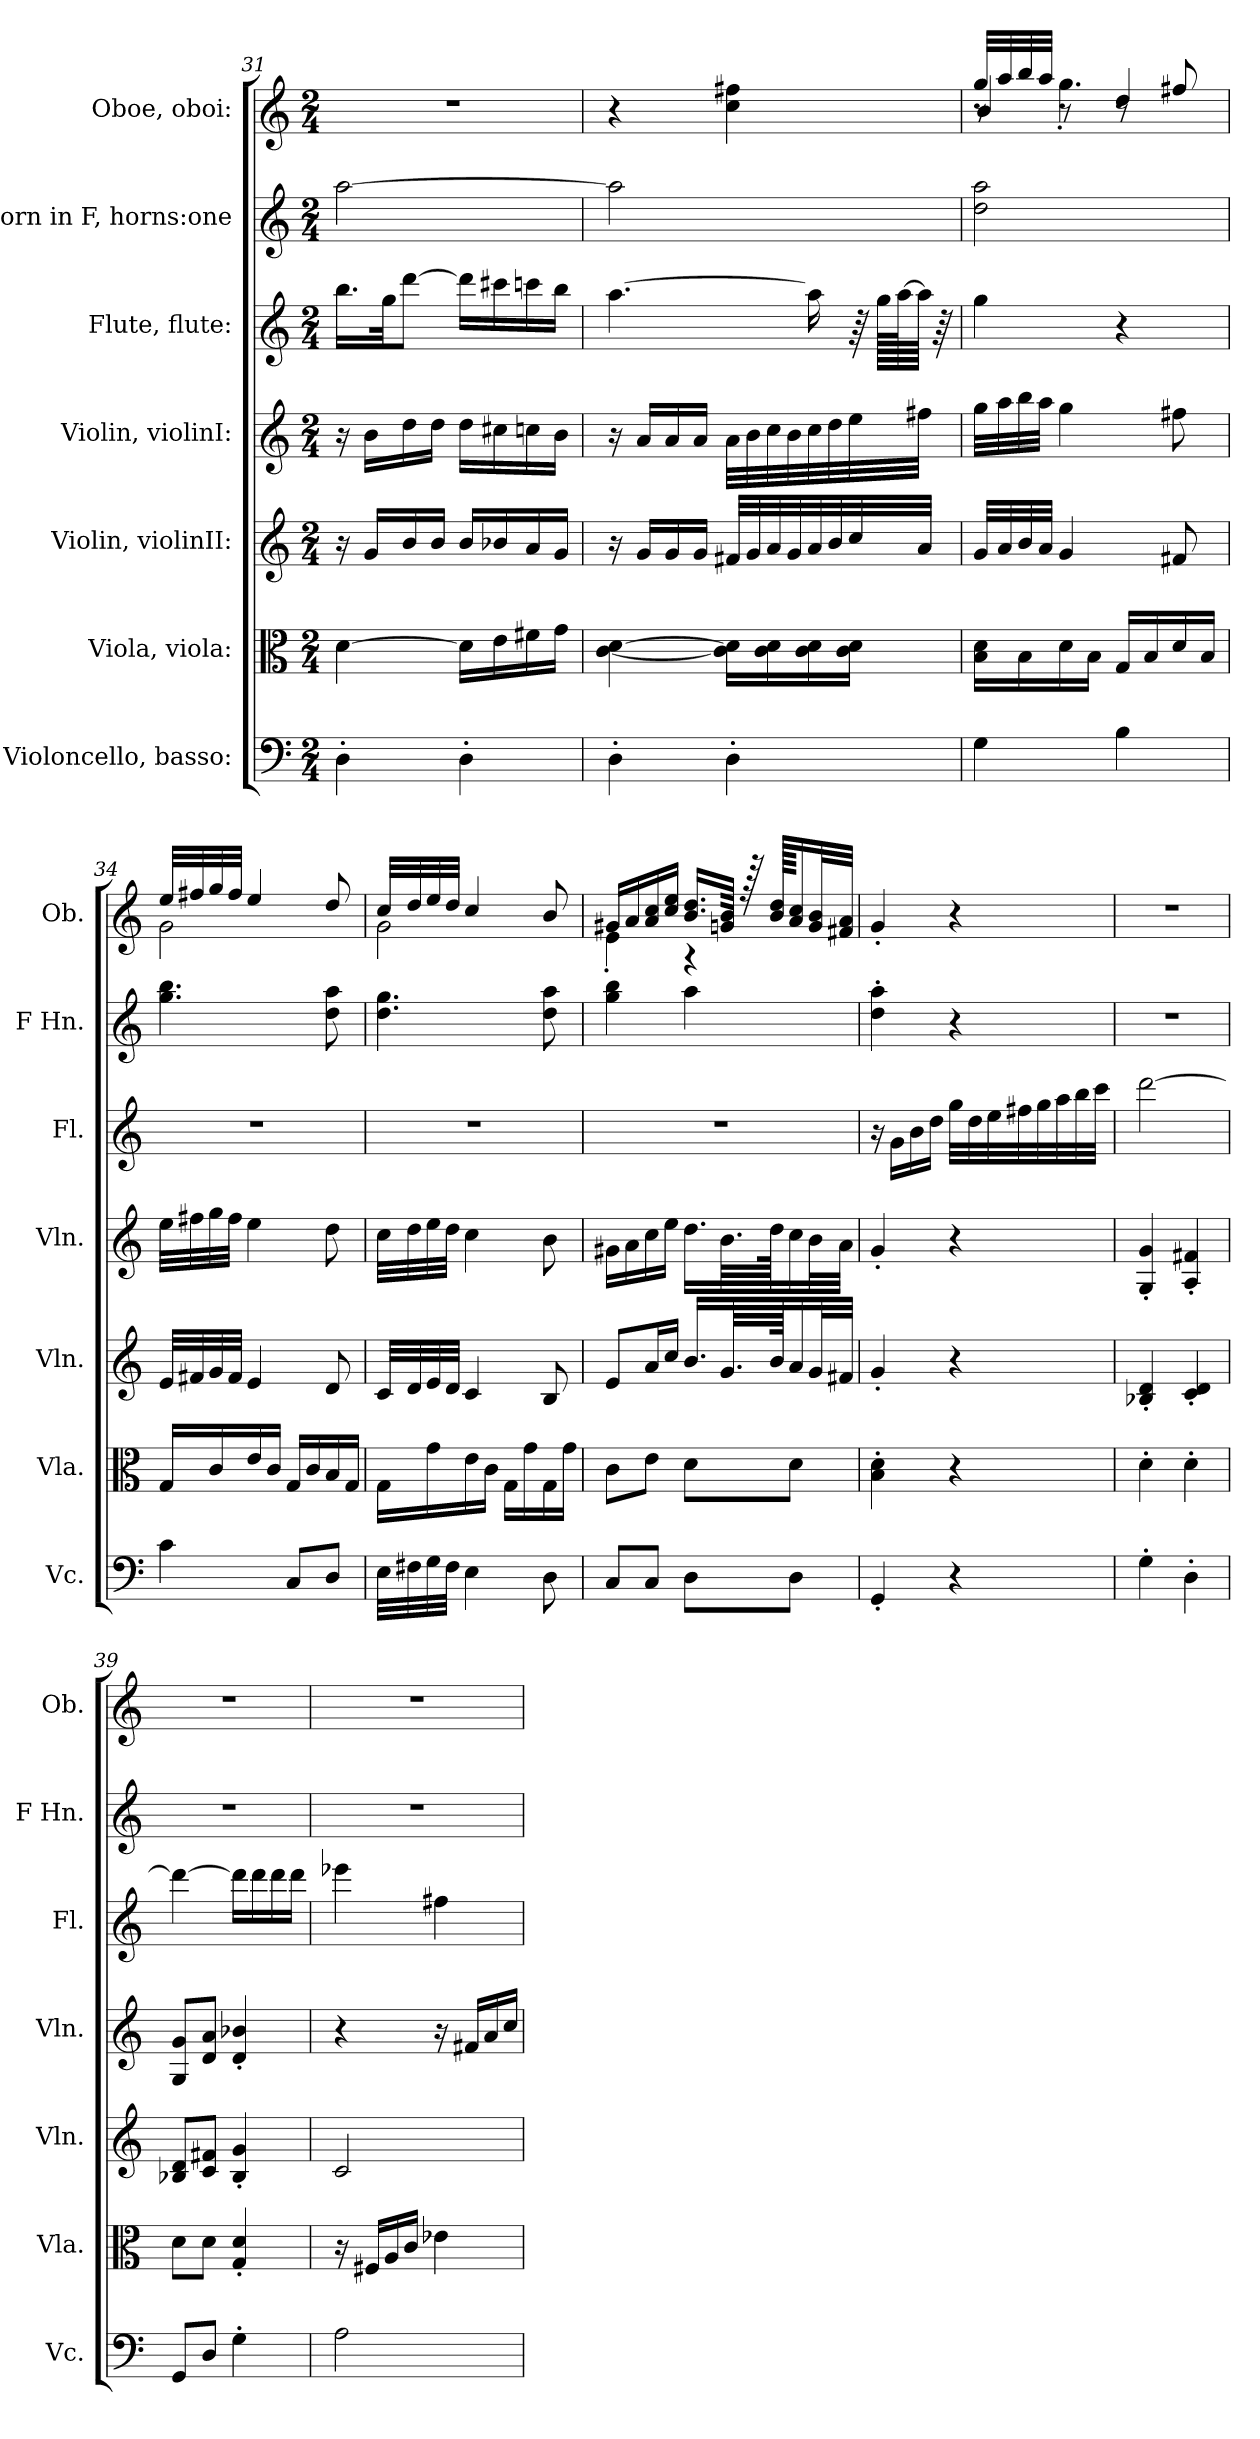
**kern	**kern	**kern	**kern	**kern	**kern	**kern
*part7	*part6	*part5	*part4	*part3	*part2	*part1
*staff7	*staff6	*staff5	*staff4	*staff3	*staff2	*staff1
*I"Violoncello, basso:	*I"Viola, viola:	*I"Violin, violinII:	*I"Violin, violinI:	*I"Flute, flute:	*I"Horn in F, horns:one	*I"Oboe, oboi:
*I'Vc.	*I'Vla.	*I'Vln.	*I'Vln.	*I'Fl.	*I'F Hn.	*I'Ob.
*clefF4	*clefC3	*clefG2	*clefG2	*clefG2	*clefG2	*clefG2
*	*	*	*	*	*ITrd4c7	*
*k[]	*k[]	*k[]	*k[]	*k[]	*k[b-]	*k[]
*M2/4	*M2/4	*M2/4	*M2/4	*M2/4	*M2/4	*M2/4
=31	=31	=31	=31	=31	=31	=31
4D'\	[4d\	16r	16r	16.bb\LL	[2dd\	2r
.	.	16g/LL	16b\LL	.	.	.
.	.	.	.	32gg\JK	.	.
.	.	16b/	16dd\	[8ddd\J	.	.
.	.	16b/JJ	16dd\JJ	.	.	.
4D'\	16d\LL]	16b/LL	16dd\LL	16ddd\LL]	.	.
.	16e\	16b-X/	16cc#X\	16ccc#X\	.	.
.	16f#X\	16a/	16ccn\	16cccn\	.	.
.	16g\JJ	16g/JJ	16b\JJ	16bb\JJ	.	.
!!LO:PB:g=z
=32	=32	=32	=32	=32	=32	=32
4D'\	[4c\ [4d\	16r	16r	[4.aa\	2dd\]	4r
.	.	16g/LL	16a/LL	.	.	.
.	.	16g/	16a/	.	.	.
.	.	16g/JJ	16a/JJ	.	.	.
4D'\	16c\] 16d\]LL	32f#X/LLL	32a\LLL	.	.	4cc\ 4ff#X\
.	.	32g/	32b\	.	.	.
.	16c\ 16d\	32a/	32cc\	.	.	.
.	.	32g/	32b\	.	.	.
.	16c\ 16d\	32a/	32cc\	16aa\]	.	.
.	.	32b/	32dd\	.	.	.
.	16c\ 16d\JJ	32cc/	32ee\	64r	.	.
.	.	.	.	128gg\LLLLL	.	.
.	.	.	.	[128aa\J	.	.
.	.	32a/JJJ	32ff#X\JJJ	64aa\JJJJ]	.	.
.	.	.	.	64r	.	.
=33	=33	=33	=33	=33	=33	=33
*	*	*	*	*	*	*^
*	*	*	*	*	*	*	*^
4G\	16B\ 16d\LL	32g/LLL	32gg\LLL	4gg\	2g\ 2dd\	32gg/LLL	8r	4b/
.	.	32a/	32aa\	.	.	32aa/	.	.
.	16B\	32b/	32bb\	.	.	32bb/	.	.
.	.	32a/JJJ	32aa\JJJ	.	.	32aa/JJJ	.	.
.	16d\	4g/	4gg\	.	.	8r	4.gg'\	.
.	16B\JJ	.	.	.	.	.	.	.
4B\	16G/LL	.	.	4r	.	8r	.	4dd/
.	16B/	.	.	.	.	.	.	.
.	16d/	8f#X/	8ff#X\	.	.	8ff#X/	.	.
.	16B/JJ	.	.	.	.	.	.	.
*	*	*	*	*	*	*	*v	*v
=34	=34	=34	=34	=34	=34	=34	=34
4c\	16G/LL	32e/LLL	32ee\LLL	2r	4.cc\ 4.ee\	32ee/LLL	2g\
.	.	32f#X/	32ff#X\	.	.	32ff#X/	.
.	16c/	32g/	32gg\	.	.	32gg/	.
.	.	32f#/JJJ	32ff#\JJJ	.	.	32ff#/JJJ	.
.	16e/	4e/	4ee\	.	.	4ee/	.
.	16c/JJ	.	.	.	.	.	.
8C/L	16G/LL	.	.	.	.	.	.
.	16c/	.	.	.	.	.	.
8D/J	16B/	8d/	8dd\	.	8g\ 8dd\	8dd/	.
.	16G/JJ	.	.	.	.	.	.
!!LO:PB:g=z	!!
=35	=35	=35	=35	=35	=35	=35	=35
32E\LLL	16G\LL	32c/LLL	32cc\LLL	2r	4.g\ 4.cc\	32cc/LLL	2g\
32F#X\	.	32d/	32dd\	.	.	32dd/	.
32G\	16g\	32e/	32ee\	.	.	32ee/	.
32F#\JJJ	.	32d/JJJ	32dd\JJJ	.	.	32dd/JJJ	.
4E\	16e\	4c/	4cc\	.	.	4cc/	.
.	16c\JJ	.	.	.	.	.	.
.	16G\LL	.	.	.	.	.	.
.	16g\	.	.	.	.	.	.
8D\	16G\	8B/	8b\	.	8g\ 8dd\	8b/	.
.	16g\JJ	.	.	.	.	.	.
=36	=36	=36	=36	=36	=36	=36	=36
8C/L	8c\L	8e/L	16g#X\LL	2r	4cc\ 4ee\	16g#X/LL	4e'\
.	.	.	16a\	.	.	16a/	.
8C/J	8e\J	16a/L	16cc\	.	.	16a/ 16cc/	.
.	.	16cc/JJ	16ee\JJ	.	.	16cc/ 16ee/JJ	.
8D\L	8d\L	16.b/LL	16.dd\LL	.	4dd\	16.b/ 16.dd/LL	4r
.	.	64.g/LL	64.b\LL	.	.	64gn/ 64b/JJkk	.
.	.	.	.	.	.	128r	.
.	.	128b/JJK	128dd\JJK	.	.	128b/ 128dd/KKKLL	.
8D\J	8d\J	16a/	16cc\	.	.	16a/ 16cc/	.
.	.	32g/L	32b\L	.	.	32g/ 32b/L	.
.	.	32f#X/JJJ	32a\JJJ	.	.	32f#X/ 32a/JJJ	.
*	*	*	*	*	*	*v	*v
=37	=37	=37	=37	=37	=37	=37
4GG'/	4B\' 4d\'	4g'/	4g'/	16r	4g\' 4dd\'	4g'/
.	.	.	.	16g\LL	.	.
.	.	.	.	16b\	.	.
.	.	.	.	16dd\JJ	.	.
4r	4r	4r	4r	32gg\LLL	4r	4r
.	.	.	.	32dd\	.	.
.	.	.	.	32ee\	.	.
.	.	.	.	32ff#X\	.	.
.	.	.	.	32gg\	.	.
.	.	.	.	32aa\	.	.
.	.	.	.	32bb\	.	.
.	.	.	.	32ccc\JJJ	.	.
=38	=38	=38	=38	=38	=38	=38
4G'\	4d'\	4B-X/' 4d/'	4G/' 4g/'	[2ddd\	2r	2r
4D'\	4d'\	4c/' 4d/'	4A/' 4f#X/'	.	.	.
!!LO:PB:g=z
=39	=39	=39	=39	=39	=39	=39
8GG/L	8d\L	8B-X/ 8d/L	8G/ 8g/L	4ddd\_	2r	2r
8D/J	8d\J	8c/ 8f#X/J	8d/ 8a/J	.	.	.
4G'\	4G/' 4d/'	4B-/' 4g/'	4d/' 4b-X/'	16ddd\LL]	.	.
.	.	.	.	16ddd\	.	.
.	.	.	.	16ddd\	.	.
.	.	.	.	16ddd\JJ	.	.
=40	=40	=40	=40	=40	=40	=40
2A\	16r	2c/	4r	4eee-X\	2r	2r
.	16F#X/LL	.	.	.	.	.
.	16A/	.	.	.	.	.
.	16c/JJ	.	.	.	.	.
.	4e-X\	.	16r	4ff#X\	.	.
.	.	.	16f#X/LL	.	.	.
.	.	.	16a/	.	.	.
.	.	.	16cc/JJ	.	.	.
=	=	=	=	=	=	=
*-	*-	*-	*-	*-	*-	*-
